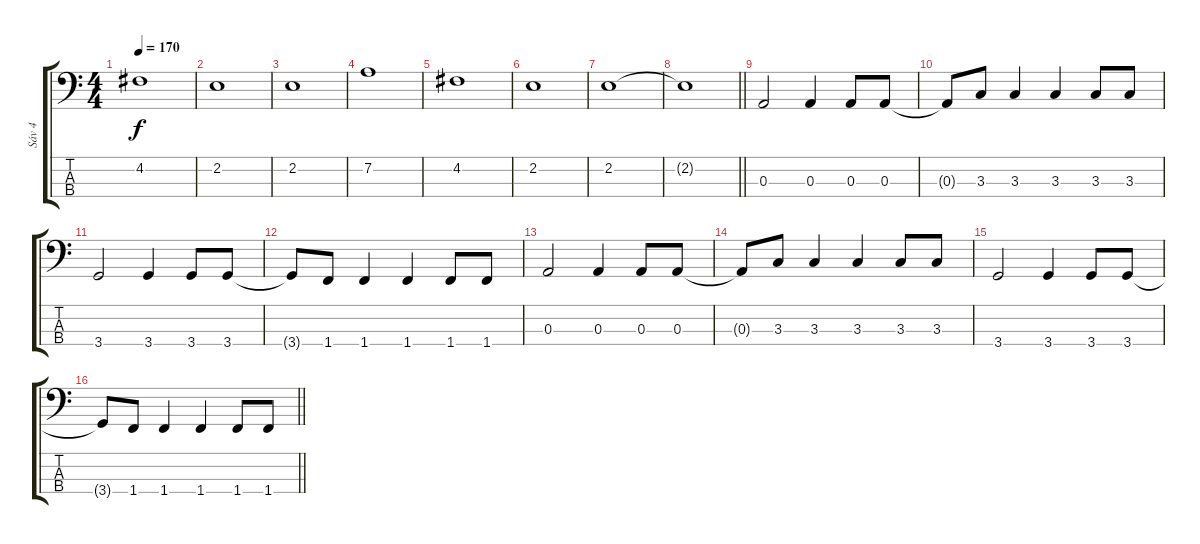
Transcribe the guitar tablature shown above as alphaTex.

\track ("Sáv 4" "Sáv 4") {instrument electricbassfinger}
\staff {score tabs}
\tuning (G2 D2 A1 E1) {hide}
\ts (4 4)
\tempo 170
\clef f4
\ks c
4.2.1{dy f instrument electricbassfinger} |
2.2.1 |
2.2.1 |
7.2.1 |
4.2.1 |
2.2.1 |
2.2.1 |
\barLineRight lightlight
2.2{t}.1 |
\section ("" "")
0.3.2 0.3.4 0.3.8 0.3.8 |
0.3{t}.8 3.3.8 3.3.4 3.3.4 3.3.8 3.3.8 |
3.4.2 3.4.4 3.4.8 3.4.8 |
3.4{t}.8 1.4.8 1.4.4 1.4.4 1.4.8 1.4.8 |
0.3.2 0.3.4 0.3.8 0.3.8 |
0.3{t}.8 3.3.8 3.3.4 3.3.4 3.3.8 3.3.8 |
3.4.2 3.4.4 3.4.8 3.4.8 |
\barLineRight lightlight
3.4{t}.8 1.4.8 1.4.4 1.4.4 1.4.8 1.4.8
